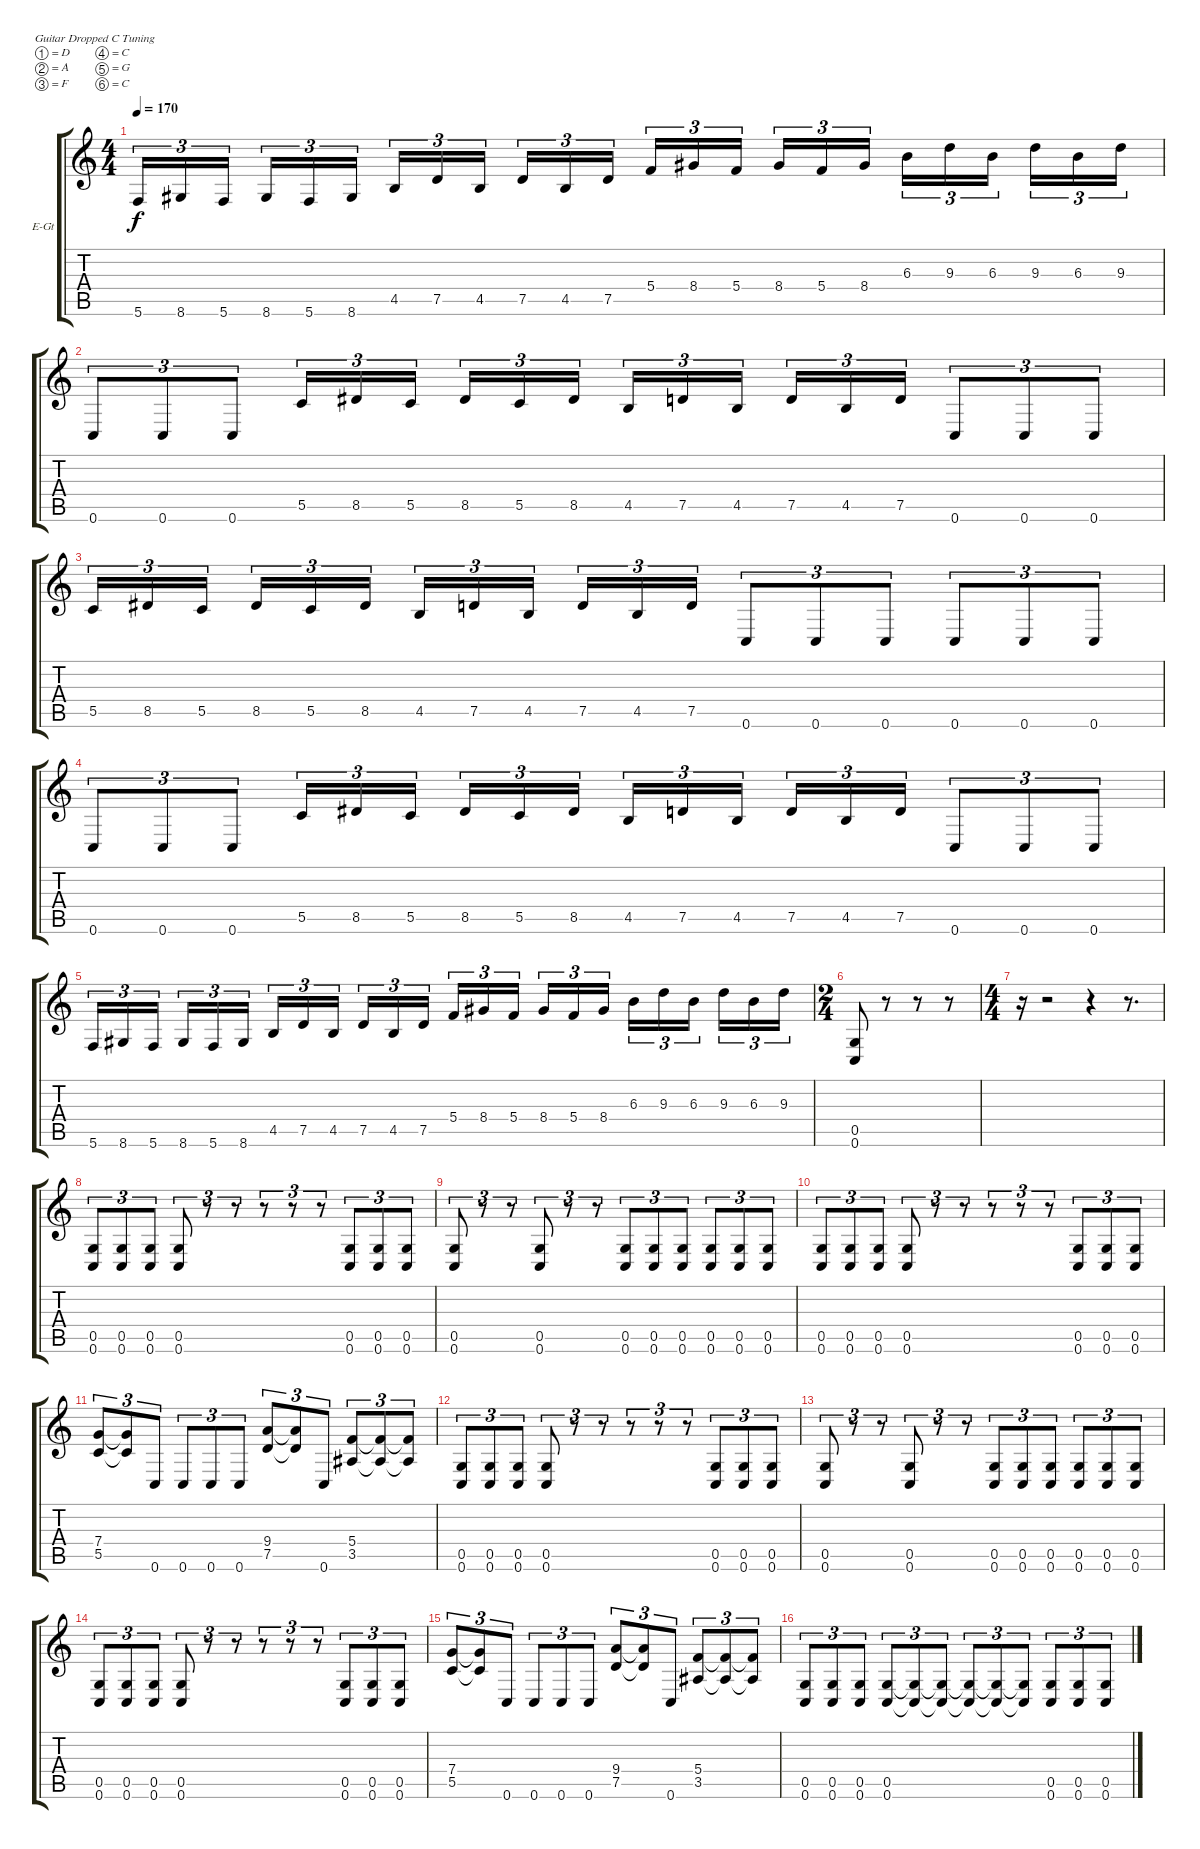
\bracketExtendMode groupsimilarinstruments
\firstSystemTrackNameOrientation horizontal
\otherSystemsTrackNameOrientation horizontal
\track ("Track 2" "E-Gt") {instrument distortionguitar}
\staff {score tabs}
\tuning (D4 A3 F3 C3 G2 C2)
\ts (4 4)
\tempo 170
\clef g2
\ks c
5.6.16{tu (3 2) dy f} 8.6.16{tu (3 2)} 5.6.16{tu (3 2)} 8.6.16{tu (3 2)} 5.6.16{tu (3 2)} 8.6.16{tu (3 2)} 4.5.16{tu (3 2)} 7.5.16{tu (3 2)} 4.5.16{tu (3 2)} 7.5.16{tu (3 2)} 4.5.16{tu (3 2)} 7.5.16{tu (3 2)} 5.4.16{tu (3 2)} 8.4.16{tu (3 2)} 5.4.16{tu (3 2)} 8.4.16{tu (3 2)} 5.4.16{tu (3 2)} 8.4.16{tu (3 2)} 6.3.16{tu (3 2)} 9.3.16{tu (3 2)} 6.3.16{tu (3 2)} 9.3.16{tu (3 2)} 6.3.16{tu (3 2)} 9.3.16{tu (3 2)} |
0.6.8{tu (3 2)} 0.6.8{tu (3 2)} 0.6.8{tu (3 2)} 5.5.16{tu (3 2)} 8.5.16{tu (3 2)} 5.5.16{tu (3 2)} 8.5.16{tu (3 2)} 5.5.16{tu (3 2)} 8.5.16{tu (3 2)} 4.5.16{tu (3 2)} 7.5.16{tu (3 2)} 4.5.16{tu (3 2)} 7.5.16{tu (3 2)} 4.5.16{tu (3 2)} 7.5.16{tu (3 2)} 0.6.8{tu (3 2)} 0.6.8{tu (3 2)} 0.6.8{tu (3 2)} |
5.5.16{tu (3 2)} 8.5.16{tu (3 2)} 5.5.16{tu (3 2)} 8.5.16{tu (3 2)} 5.5.16{tu (3 2)} 8.5.16{tu (3 2)} 4.5.16{tu (3 2)} 7.5.16{tu (3 2)} 4.5.16{tu (3 2)} 7.5.16{tu (3 2)} 4.5.16{tu (3 2)} 7.5.16{tu (3 2)} 0.6.8{tu (3 2)} 0.6.8{tu (3 2)} 0.6.8{tu (3 2)} 0.6.8{tu (3 2)} 0.6.8{tu (3 2)} 0.6.8{tu (3 2)} |
0.6.8{tu (3 2)} 0.6.8{tu (3 2)} 0.6.8{tu (3 2)} 5.5.16{tu (3 2)} 8.5.16{tu (3 2)} 5.5.16{tu (3 2)} 8.5.16{tu (3 2)} 5.5.16{tu (3 2)} 8.5.16{tu (3 2)} 4.5.16{tu (3 2)} 7.5.16{tu (3 2)} 4.5.16{tu (3 2)} 7.5.16{tu (3 2)} 4.5.16{tu (3 2)} 7.5.16{tu (3 2)} 0.6.8{tu (3 2)} 0.6.8{tu (3 2)} 0.6.8{tu (3 2)} |
5.6.16{tu (3 2)} 8.6.16{tu (3 2)} 5.6.16{tu (3 2)} 8.6.16{tu (3 2)} 5.6.16{tu (3 2)} 8.6.16{tu (3 2)} 4.5.16{tu (3 2)} 7.5.16{tu (3 2)} 4.5.16{tu (3 2)} 7.5.16{tu (3 2)} 4.5.16{tu (3 2)} 7.5.16{tu (3 2)} 5.4.16{tu (3 2)} 8.4.16{tu (3 2)} 5.4.16{tu (3 2)} 8.4.16{tu (3 2)} 5.4.16{tu (3 2)} 8.4.16{tu (3 2)} 6.3.16{tu (3 2)} 9.3.16{tu (3 2)} 6.3.16{tu (3 2)} 9.3.16{tu (3 2)} 6.3.16{tu (3 2)} 9.3.16{tu (3 2)} |
\ts (2 4)
(0.5 0.6).8 r.8 r.8 r.8 |
\ts (4 4)
r.16 r.2 r.4 r.8{d} |
(0.5 0.6).8{tu (3 2)} (0.5 0.6).8{tu (3 2)} (0.5 0.6).8{tu (3 2)} (0.5 0.6).8{tu (3 2)} r.8{tu (3 2)} r.8{tu (3 2)} r.8{tu (3 2)} r.8{tu (3 2)} r.8{tu (3 2)} (0.5 0.6).8{tu (3 2)} (0.5 0.6).8{tu (3 2)} (0.5 0.6).8{tu (3 2)} |
(0.5 0.6).8{tu (3 2)} r.8{tu (3 2)} r.8{tu (3 2)} (0.5 0.6).8{tu (3 2)} r.8{tu (3 2)} r.8{tu (3 2)} (0.5 0.6).8{tu (3 2)} (0.5 0.6).8{tu (3 2)} (0.5 0.6).8{tu (3 2)} (0.5 0.6).8{tu (3 2)} (0.5 0.6).8{tu (3 2)} (0.5 0.6).8{tu (3 2)} |
(0.5 0.6).8{tu (3 2)} (0.5 0.6).8{tu (3 2)} (0.5 0.6).8{tu (3 2)} (0.5 0.6).8{tu (3 2)} r.8{tu (3 2)} r.8{tu (3 2)} r.8{tu (3 2)} r.8{tu (3 2)} r.8{tu (3 2)} (0.5 0.6).8{tu (3 2)} (0.5 0.6).8{tu (3 2)} (0.5 0.6).8{tu (3 2)} |
(7.4 5.5).8{tu (3 2)} (7.4{t} 5.5{t}).8{tu (3 2)} 0.6.8{tu (3 2)} 0.6.8{tu (3 2)} 0.6.8{tu (3 2)} 0.6.8{tu (3 2)} (9.4 7.5).8{tu (3 2)} (9.4{t} 7.5{t}).8{tu (3 2)} 0.6.8{tu (3 2)} (5.4 3.5).8{tu (3 2)} (5.4{t} 3.5{t}).8{tu (3 2)} (5.4{t} 3.5{t}).8{tu (3 2)} |
(0.5 0.6).8{tu (3 2)} (0.5 0.6).8{tu (3 2)} (0.5 0.6).8{tu (3 2)} (0.5 0.6).8{tu (3 2)} r.8{tu (3 2)} r.8{tu (3 2)} r.8{tu (3 2)} r.8{tu (3 2)} r.8{tu (3 2)} (0.5 0.6).8{tu (3 2)} (0.5 0.6).8{tu (3 2)} (0.5 0.6).8{tu (3 2)} |
(0.5 0.6).8{tu (3 2)} r.8{tu (3 2)} r.8{tu (3 2)} (0.5 0.6).8{tu (3 2)} r.8{tu (3 2)} r.8{tu (3 2)} (0.5 0.6).8{tu (3 2)} (0.5 0.6).8{tu (3 2)} (0.5 0.6).8{tu (3 2)} (0.5 0.6).8{tu (3 2)} (0.5 0.6).8{tu (3 2)} (0.5 0.6).8{tu (3 2)} |
(0.5 0.6).8{tu (3 2)} (0.5 0.6).8{tu (3 2)} (0.5 0.6).8{tu (3 2)} (0.5 0.6).8{tu (3 2)} r.8{tu (3 2)} r.8{tu (3 2)} r.8{tu (3 2)} r.8{tu (3 2)} r.8{tu (3 2)} (0.5 0.6).8{tu (3 2)} (0.5 0.6).8{tu (3 2)} (0.5 0.6).8{tu (3 2)} |
(7.4 5.5).8{tu (3 2)} (7.4{t} 5.5{t}).8{tu (3 2)} 0.6.8{tu (3 2)} 0.6.8{tu (3 2)} 0.6.8{tu (3 2)} 0.6.8{tu (3 2)} (9.4 7.5).8{tu (3 2)} (9.4{t} 7.5{t}).8{tu (3 2)} 0.6.8{tu (3 2)} (5.4 3.5).8{tu (3 2)} (5.4{t} 3.5{t}).8{tu (3 2)} (5.4{t} 3.5{t}).8{tu (3 2)} |
(0.5 0.6).8{tu (3 2)} (0.5 0.6).8{tu (3 2)} (0.5 0.6).8{tu (3 2)} (0.5 0.6).8{tu (3 2)} (0.5{t} 0.6{t}).8{tu (3 2)} (0.5{t} 0.6{t}).8{tu (3 2)} (0.5{t} 0.6{t}).8{tu (3 2)} (0.5{t} 0.6{t}).8{tu (3 2)} (0.5{t} 0.6{t}).8{tu (3 2)} (0.5 0.6).8{tu (3 2)} (0.5 0.6).8{tu (3 2)} (0.5 0.6).8{tu (3 2)}
